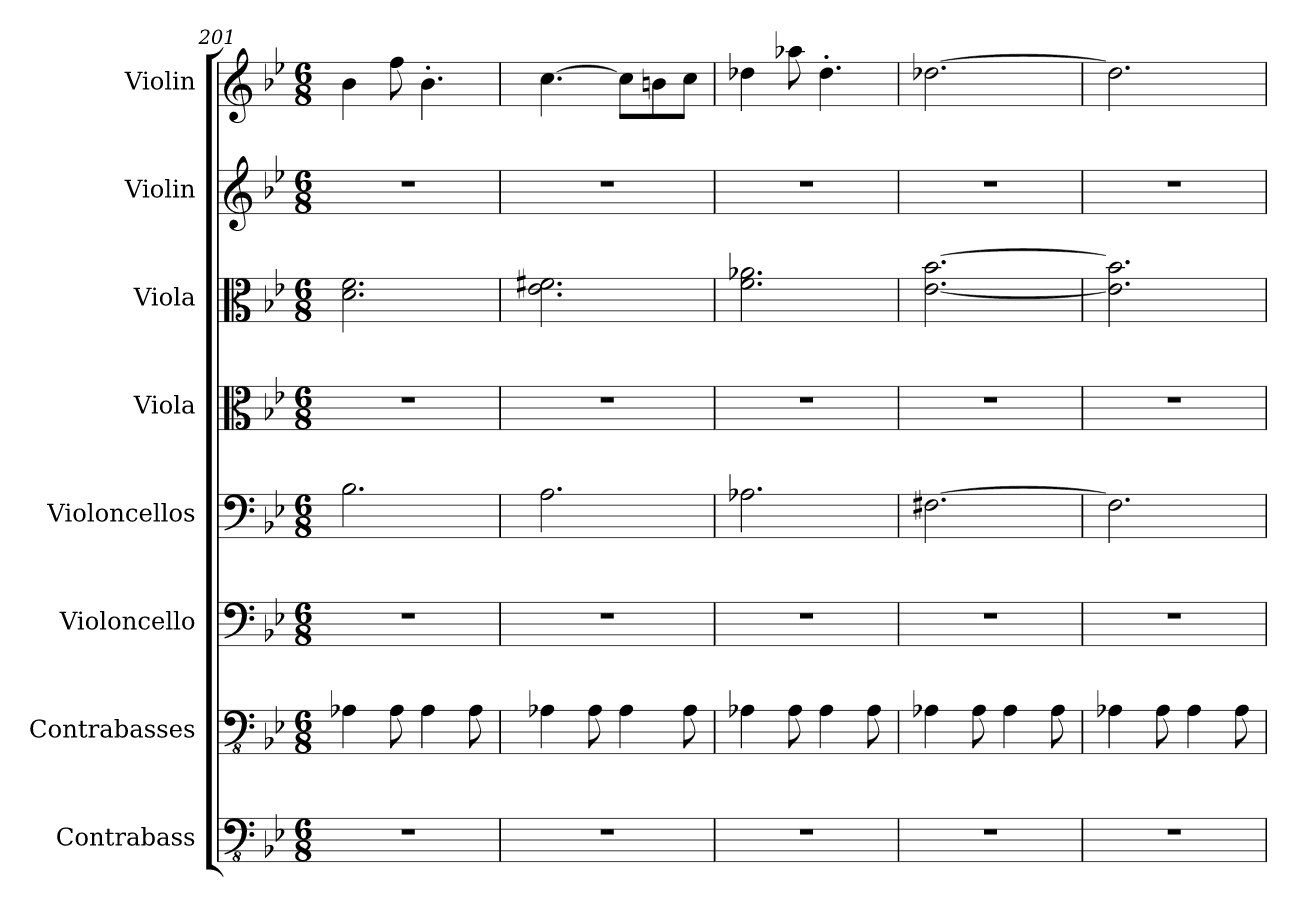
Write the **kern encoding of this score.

**kern	**kern	**kern	**kern	**kern	**kern	**kern	**kern
*part8	*part7	*part6	*part5	*part4	*part3	*part2	*part1
*staff8	*staff7	*staff6	*staff5	*staff4	*staff3	*staff2	*staff1
*I"Contrabass	*I"Contrabasses	*I"Violoncello	*I"Violoncellos	*I"Viola	*I"Viola	*I"Violin	*I"Violin
*I'Cb.	*I'Cbs.	*I'Vc.	*I'Vcs.	*I'Vla.	*I'Vla.	*I'Vln.	*I'Vln.
*clefFv4	*clefFv4	*clefF4	*clefF4	*clefC3	*clefC3	*clefG2	*clefG2
*ITrd7c12	*	*	*	*	*	*	*
*k[b-e-]	*k[b-e-]	*k[b-e-]	*k[b-e-]	*k[b-e-]	*k[b-e-]	*k[b-e-]	*k[b-e-]
*M6/8	*M6/8	*M6/8	*M6/8	*M6/8	*M6/8	*M6/8	*M6/8
=201	=201	=201	=201	=201	=201	=201	=201
2.r	4AA-X\	2.r	2.B-\	2.r	2.d\ 2.f\	2.r	4b-\
.	8AA-\	.	.	.	.	.	8ff\
.	4AA-\	.	.	.	.	.	4.b-'\
.	8AA-\	.	.	.	.	.	.
=202	=202	=202	=202	=202	=202	=202	=202
2.r	4AA-X\	2.r	2.A\	2.r	2.e-\ 2.f#X\	2.r	[4.cc\
.	8AA-\	.	.	.	.	.	.
.	4AA-\	.	.	.	.	.	8cc\L]
.	.	.	.	.	.	.	8bn\
.	8AA-\	.	.	.	.	.	8cc\J
=203	=203	=203	=203	=203	=203	=203	=203
2.r	4AA-X\	2.r	2.A-X\	2.r	2.f\ 2.a-X\	2.r	4dd-X\
.	8AA-\	.	.	.	.	.	8aa-X\
.	4AA-\	.	.	.	.	.	4.dd-'\
.	8AA-\	.	.	.	.	.	.
=204	=204	=204	=204	=204	=204	=204	=204
2.r	4AA-X\	2.r	[2.F#X\	2.r	[2.e-\ [2.b-\	2.r	[2.dd-X\
.	8AA-\	.	.	.	.	.	.
.	4AA-\	.	.	.	.	.	.
.	8AA-\	.	.	.	.	.	.
=205	=205	=205	=205	=205	=205	=205	=205
2.r	4AA-X\	2.r	2.F#\]	2.r	2.e-\] 2.b-\]	2.r	2.dd-\]
.	8AA-\	.	.	.	.	.	.
.	4AA-\	.	.	.	.	.	.
.	8AA-\	.	.	.	.	.	.
=	=	=	=	=	=	=	=
*-	*-	*-	*-	*-	*-	*-	*-
